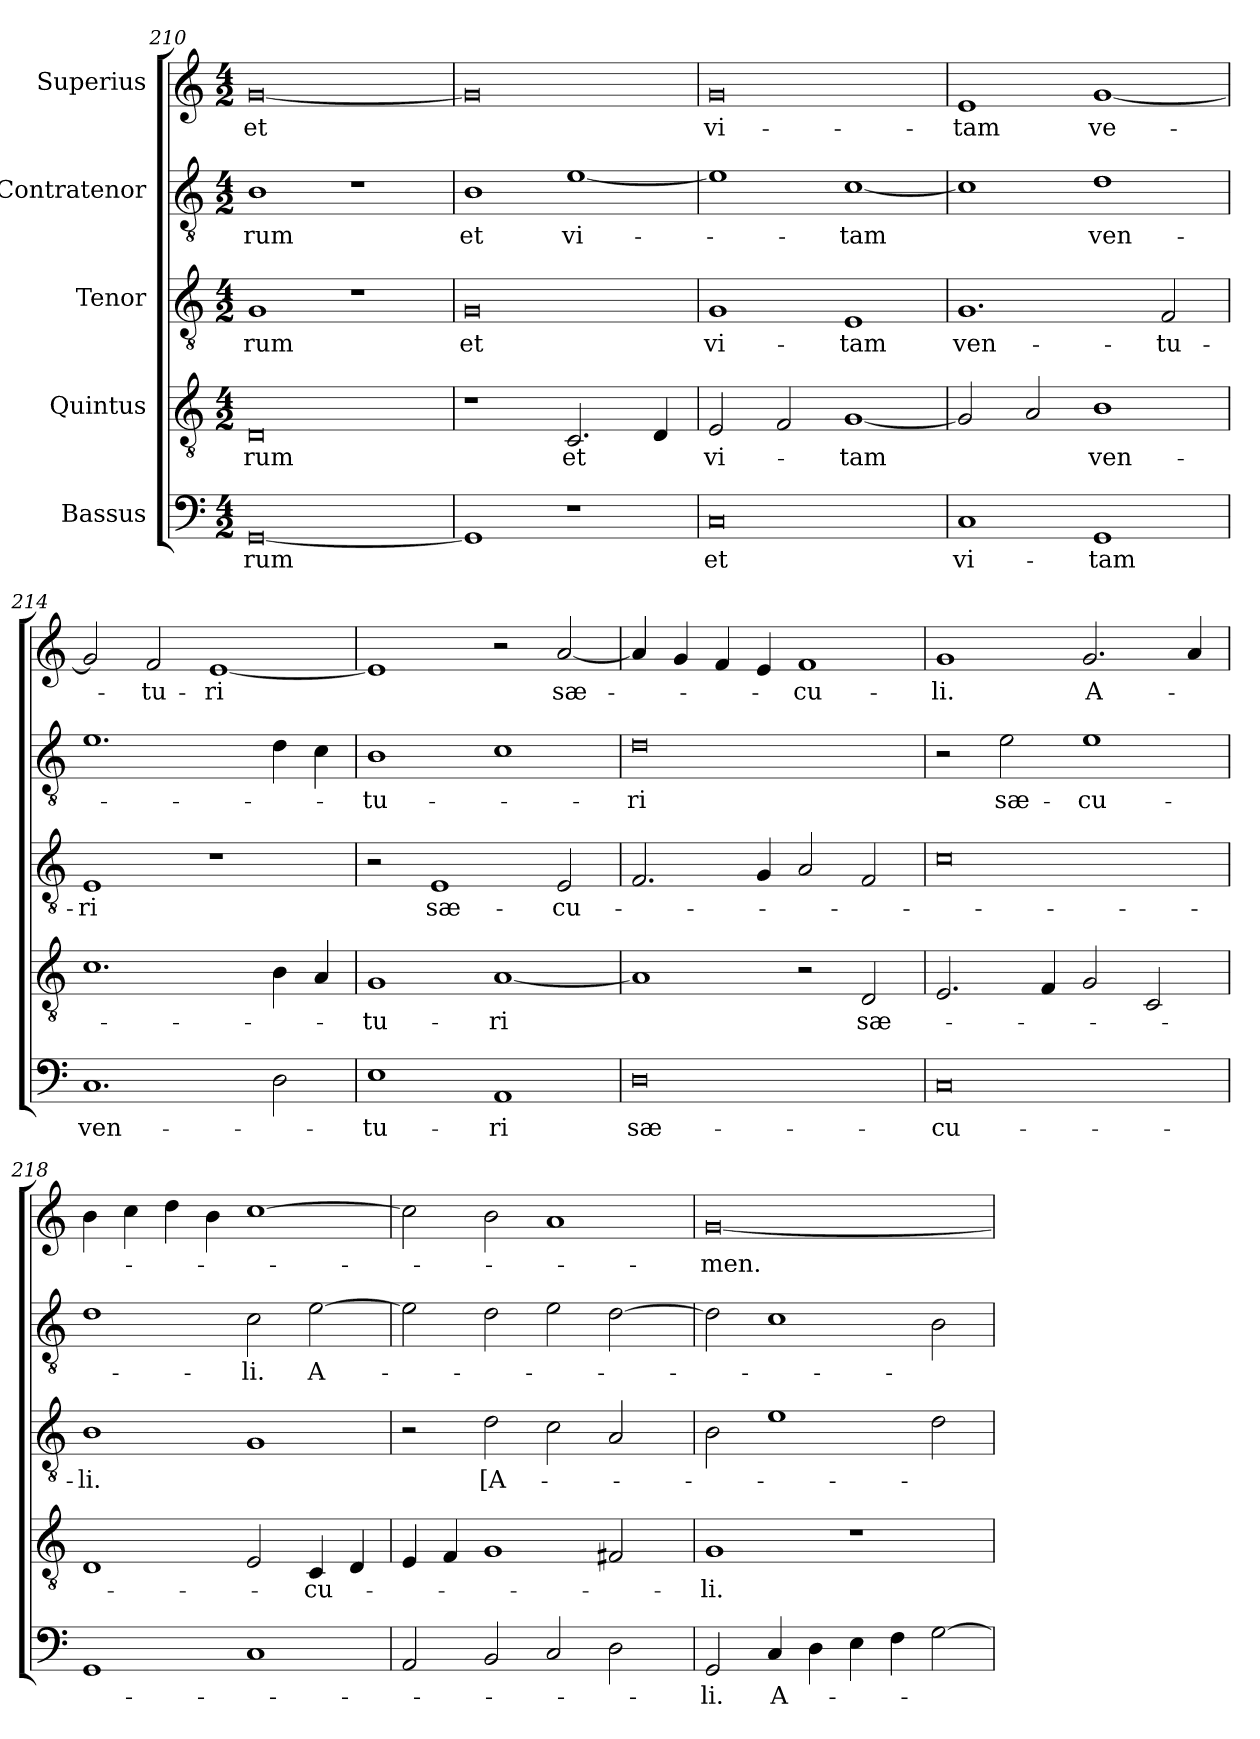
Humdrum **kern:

**kern	**text	**kern	**text	**kern	**text	**kern	**text	**kern	**text
*part5	*part5	*part4	*part4	*part3	*part3	*part2	*part2	*part1	*part1
*staff5	*staff5	*staff4	*staff4	*staff3	*staff3	*staff2	*staff2	*staff1	*staff1
*I"Bassus	*	*I"Quintus	*	*I"Tenor	*	*I"Contratenor	*	*I"Superius	*
*clefF4	*	*clefGv2	*	*clefGv2	*	*clefGv2	*	*clefG2	*
*k[]	*	*k[]	*	*k[]	*	*k[]	*	*k[]	*
*M4/2	*	*M4/2	*	*M4/2	*	*M4/2	*	*M4/2	*
=210	=210	=210	=210	=210	=210	=210	=210	=210	=210
[0GG/	-rum	0D/	-rum	1G/	-rum	1B\	-rum	[0g/	et
.	.	.	.	1r	.	1r	.	.	.
=211	=211	=211	=211	=211	=211	=211	=211	=211	=211
1GG/]	.	1r	.	0G/	et	1B/	et	0g/]	.
1r	.	2.C/	et	.	.	[1e/	vi-	.	.
.	.	4D/	.	.	.	.	.	.	.
=212	=212	=212	=212	=212	=212	=212	=212	=212	=212
0C/	et	2E/	vi-	1G/	vi-	1e/]	.	0g/	vi-
.	.	2F/	.	.	.	.	.	.	.
.	.	[1G/	-tam	1E/	-tam	[1c/	-tam	.	.
=213	=213	=213	=213	=213	=213	=213	=213	=213	=213
1C/	vi-	2G/]	.	1.G/	ven-	1c/]	.	1e/	-tam
.	.	2A/	.	.	.	.	.	.	.
1GG/	-tam	1B\	ven-	.	.	1d/	ven-	[1g/	ve-
.	.	.	.	2F/	-tu-	.	.	.	.
=214	=214	=214	=214	=214	=214	=214	=214	=214	=214
1.C/	ven-	1.c\	.	1E/	-ri	1.e/	.	2g/]	.
.	.	.	.	.	.	.	.	2f/	-tu-
.	.	.	.	1r	.	.	.	[1e/	-ri
2D\	.	4B\	.	.	.	4d\	.	.	.
.	.	4A/	.	.	.	4c\	.	.	.
=215	=215	=215	=215	=215	=215	=215	=215	=215	=215
1E\	-tu-	1G/	-tu-	2r	.	1B\	-tu-	1e/]	.
.	.	.	.	1E/	sæ-	.	.	.	.
1AA/	-ri	[1A/	-ri	.	.	1c\	.	2r	.
.	.	.	.	2E/	-cu-	.	.	[2a/	sæ-
=216	=216	=216	=216	=216	=216	=216	=216	=216	=216
0D\	sæ-	1A/]	.	2.F/	.	0d/	-ri	4a/]	.
.	.	.	.	.	.	.	.	4g/	.
.	.	.	.	.	.	.	.	4f/	.
.	.	.	.	4G/	.	.	.	4e/	.
.	.	2r	.	2A/	.	.	.	1f/	-cu-
.	.	2D/	sæ-	2F/	.	.	.	.	.
=217	=217	=217	=217	=217	=217	=217	=217	=217	=217
0C/	-cu-	2.E/	.	0c\	.	2r	.	1g/	-li.
.	.	.	.	.	.	2e\	sæ-	.	.
.	.	4F/	.	.	.	.	.	.	.
.	.	2G/	.	.	.	1e/	-cu-	2.g/	A-
.	.	2C/	.	.	.	.	.	.	.
.	.	.	.	.	.	.	.	4a/	.
=218	=218	=218	=218	=218	=218	=218	=218	=218	=218
1GG/	.	1D/	.	1B\	-li.	1d/	.	4b\	.
.	.	.	.	.	.	.	.	4cc\	.
.	.	.	.	.	.	.	.	4dd\	.
.	.	.	.	.	.	.	.	4b\	.
1C/	.	2E/	.	1G/	.	2c\	-li.	[1cc\	.
.	.	4C/	-cu-	.	.	[2e\	A-	.	.
.	.	4D/	.	.	.	.	.	.	.
=219	=219	=219	=219	=219	=219	=219	=219	=219	=219
2AA/	.	4E/	.	2r	.	2e\]	.	2cc\]	.
.	.	4F/	.	.	.	.	.	.	.
2BB/	.	1G/	.	2d\	[A-	2d\	.	2b\	.
2C/	.	.	.	2c\	.	2e\	.	1a/	.
2D\	.	2F#X/	.	2A/	.	[2d\	.	.	.
=220	=220	=220	=220	=220	=220	=220	=220	=220	=220
2GG/	-li.	1G/	-li.	2B\	.	2d\]	.	[0g/	-men.
4C/	A-	.	.	1e/	.	1c/	.	.	.
4D\	.	.	.	.	.	.	.	.	.
4E\	.	1r	.	.	.	.	.	.	.
4F\	.	.	.	.	.	.	.	.	.
[2G\	.	.	.	2d\	.	2B\	.	.	.
=	=	=	=	=	=	=	=	=	=
*-	*-	*-	*-	*-	*-	*-	*-	*-	*-
